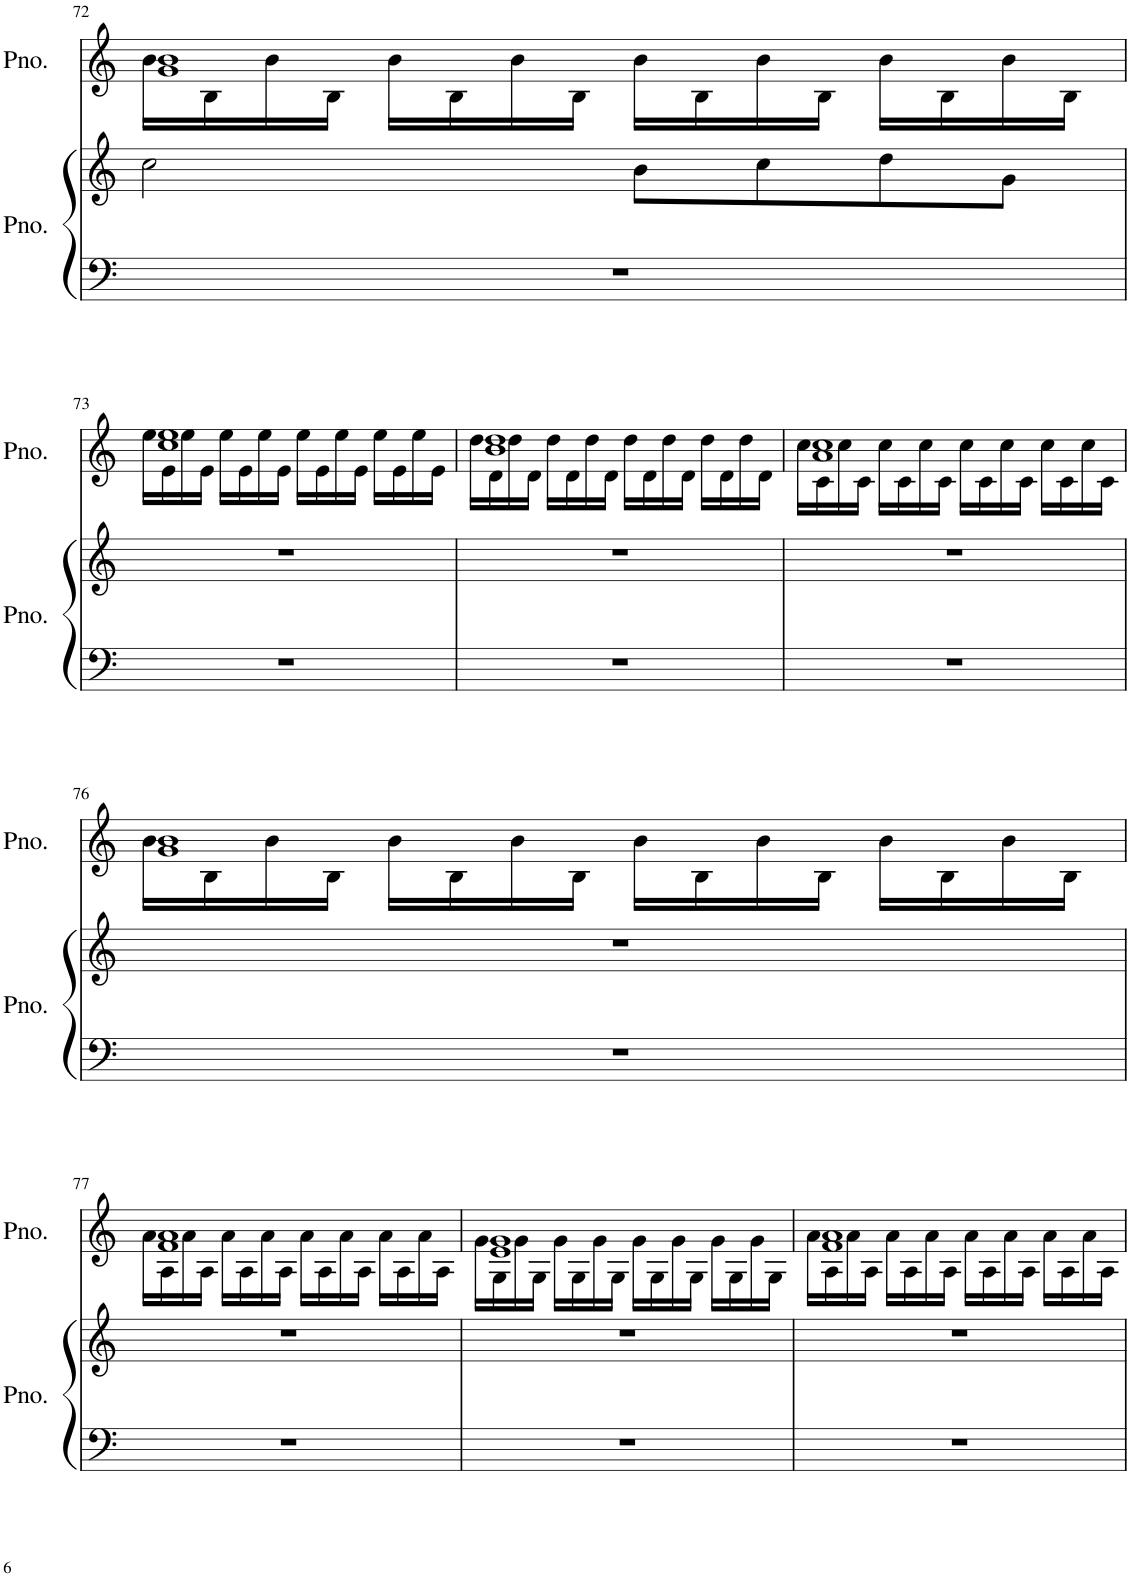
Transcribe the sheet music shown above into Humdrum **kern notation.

**kern	**kern	**kern
*part2	*part2	*part1
*staff3	*staff2	*staff1
*I"Piano	*	*I"Piano
*I'Pno.	*	*I'Pno.
!!LO:PB:g=z
*clefF4	*clefG2	*clefG2
*k[]	*k[]	*k[]
*M4/4	*M4/4	*M4/4
=72	=72	=72
*	*	*^
1r	2cc\	1g 1b	16b\LL
.	.	.	16B\
.	.	.	16b\
.	.	.	16B\JJ
.	.	.	16b\LL
.	.	.	16B\
.	.	.	16b\
.	.	.	16B\JJ
.	8b\L	.	16b\LL
.	.	.	16B\
.	8cc\	.	16b\
.	.	.	16B\JJ
.	8dd\	.	16b\LL
.	.	.	16B\
.	8g\J	.	16b\
.	.	.	16B\JJ
!!LO:LB:g=z	!!
=73	=73	=73	=73
1r	1r	1cc 1ee	16ee\LL
.	.	.	16e\
.	.	.	16ee\
.	.	.	16e\JJ
.	.	.	16ee\LL
.	.	.	16e\
.	.	.	16ee\
.	.	.	16e\JJ
.	.	.	16ee\LL
.	.	.	16e\
.	.	.	16ee\
.	.	.	16e\JJ
.	.	.	16ee\LL
.	.	.	16e\
.	.	.	16ee\
.	.	.	16e\JJ
=74	=74	=74	=74
1r	1r	1b 1dd	16dd\LL
.	.	.	16d\
.	.	.	16dd\
.	.	.	16d\JJ
.	.	.	16dd\LL
.	.	.	16d\
.	.	.	16dd\
.	.	.	16d\JJ
.	.	.	16dd\LL
.	.	.	16d\
.	.	.	16dd\
.	.	.	16d\JJ
.	.	.	16dd\LL
.	.	.	16d\
.	.	.	16dd\
.	.	.	16d\JJ
=75	=75	=75	=75
1r	1r	1a 1cc	16cc\LL
.	.	.	16c\
.	.	.	16cc\
.	.	.	16c\JJ
.	.	.	16cc\LL
.	.	.	16c\
.	.	.	16cc\
.	.	.	16c\JJ
.	.	.	16cc\LL
.	.	.	16c\
.	.	.	16cc\
.	.	.	16c\JJ
.	.	.	16cc\LL
.	.	.	16c\
.	.	.	16cc\
.	.	.	16c\JJ
!!LO:LB:g=z	!!
=76	=76	=76	=76
1r	1r	1g 1b	16b\LL
.	.	.	16B\
.	.	.	16b\
.	.	.	16B\JJ
.	.	.	16b\LL
.	.	.	16B\
.	.	.	16b\
.	.	.	16B\JJ
.	.	.	16b\LL
.	.	.	16B\
.	.	.	16b\
.	.	.	16B\JJ
.	.	.	16b\LL
.	.	.	16B\
.	.	.	16b\
.	.	.	16B\JJ
!!LO:LB:g=z	!!
=77	=77	=77	=77
1r	1r	1f 1a	16a\LL
.	.	.	16A\
.	.	.	16a\
.	.	.	16A\JJ
.	.	.	16a\LL
.	.	.	16A\
.	.	.	16a\
.	.	.	16A\JJ
.	.	.	16a\LL
.	.	.	16A\
.	.	.	16a\
.	.	.	16A\JJ
.	.	.	16a\LL
.	.	.	16A\
.	.	.	16a\
.	.	.	16A\JJ
=78	=78	=78	=78
1r	1r	1e 1g	16g\LL
.	.	.	16G\
.	.	.	16g\
.	.	.	16G\JJ
.	.	.	16g\LL
.	.	.	16G\
.	.	.	16g\
.	.	.	16G\JJ
.	.	.	16g\LL
.	.	.	16G\
.	.	.	16g\
.	.	.	16G\JJ
.	.	.	16g\LL
.	.	.	16G\
.	.	.	16g\
.	.	.	16G\JJ
=79	=79	=79	=79
1r	1r	1f 1a	16a\LL
.	.	.	16A\
.	.	.	16a\
.	.	.	16A\JJ
.	.	.	16a\LL
.	.	.	16A\
.	.	.	16a\
.	.	.	16A\JJ
.	.	.	16a\LL
.	.	.	16A\
.	.	.	16a\
.	.	.	16A\JJ
.	.	.	16a\LL
.	.	.	16A\
.	.	.	16a\
.	.	.	16A\JJ
*	*	*v	*v
=	=	=
*-	*-	*-
